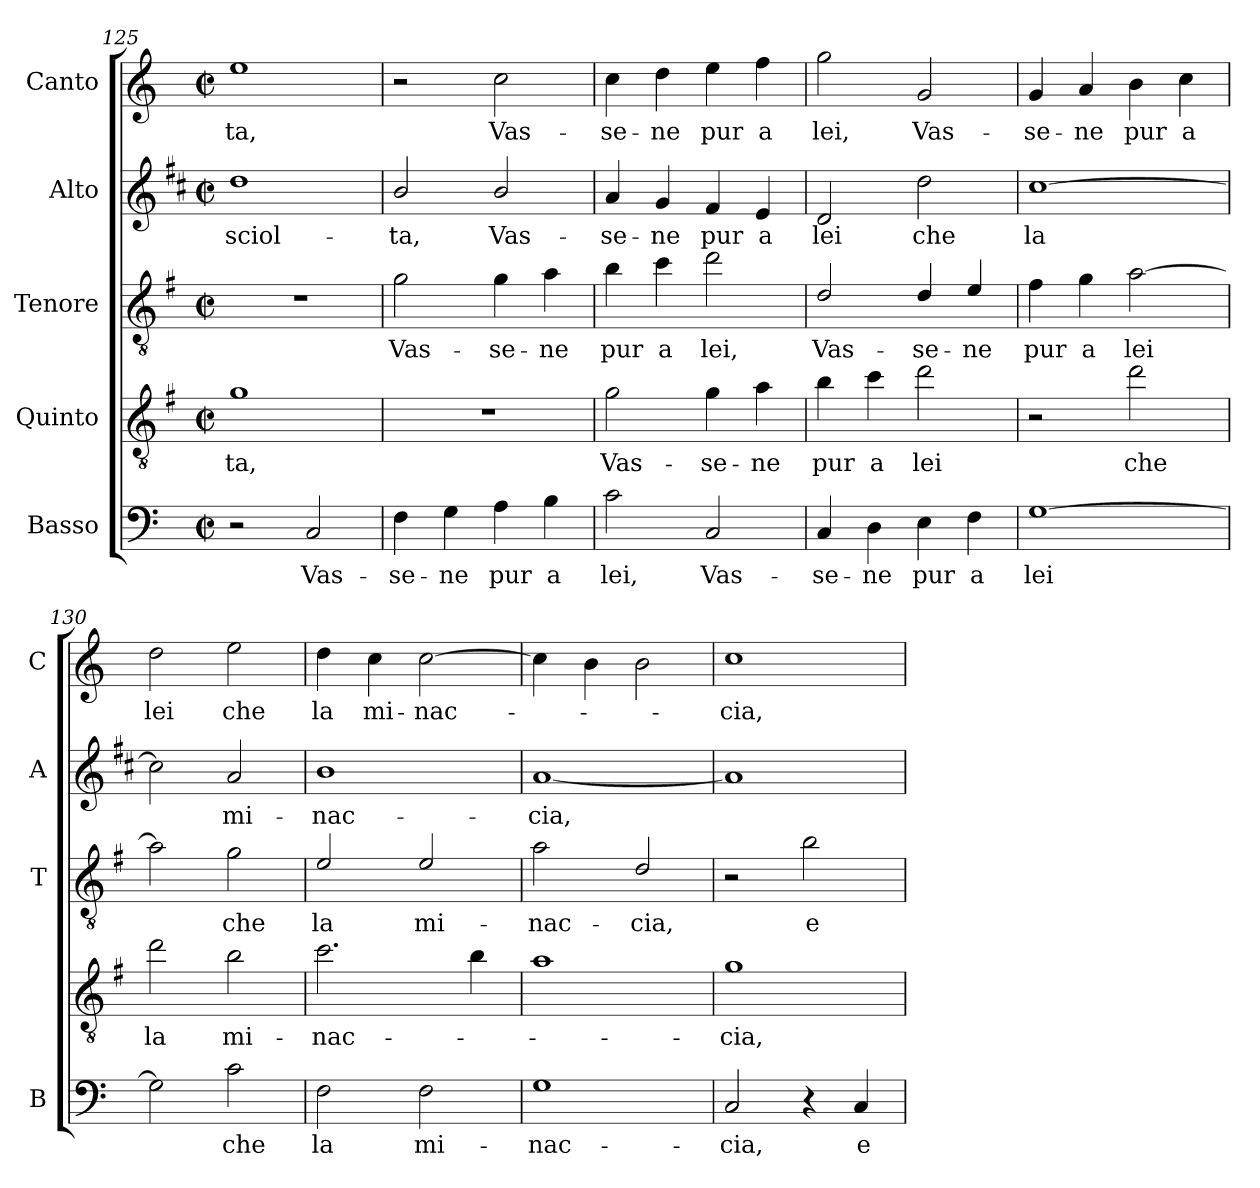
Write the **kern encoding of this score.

**kern	**text	**kern	**text	**kern	**text	**kern	**text	**kern	**text
*part5	*part5	*part4	*part4	*part3	*part3	*part2	*part2	*part1	*part1
*staff5	*staff5	*staff4	*staff4	*staff3	*staff3	*staff2	*staff2	*staff1	*staff1
*I"Basso	*	*I"Quinto	*	*I"Tenore	*	*I"Alto	*	*I"Canto	*
*I'B	*	*	*	*I'T	*	*I'A	*	*I'C	*
*clefF4	*	*clefGv2	*	*clefGv2	*	*clefG2	*	*clefG2	*
*	*	*ITrd4c7	*	*ITrd4c7	*	*ITrd1c2	*	*	*
*k[]	*	*k[]	*	*k[]	*	*k[]	*	*k[]	*
*C:	*	*C:	*	*C:	*	*C:	*	*C:	*
*M2/2	*	*M2/2	*	*M2/2	*	*M2/2	*	*M2/2	*
*met(c|)	*	*met(c|)	*	*met(c|)	*	*met(c|)	*	*met(c|)	*
=125	=125	=125	=125	=125	=125	=125	=125	=125	=125
!	!	!	!LO:LY:b	!	!	!	!	!	!
!	!	!	!	!	!	!	!LO:LY:b	!	!
!	!	!	!	!	!	!	!	!	!LO:LY:b
2r	.	1c	-ta,	1r	.	1cc	sciol-	1ee	-ta,
!	!LO:LY:b	!	!	!	!	!	!	!	!
2C/	Vas-	.	.	.	.	.	.	.	.
=126	=126	=126	=126	=126	=126	=126	=126	=126	=126
!	!LO:LY:b	!	!	!	!	!	!	!	!
!	!	!	!	!	!LO:LY:b	!	!	!	!
!	!	!	!	!	!	!	!LO:LY:b	!	!
4F\	-se-	1r	.	2c\	Vas-	2a/	-ta,	2r	.
!	!LO:LY:b	!	!	!	!	!	!	!	!
4G\	-ne	.	.	.	.	.	.	.	.
!	!LO:LY:b	!	!	!	!	!	!	!	!
!	!	!	!	!	!LO:LY:b	!	!	!	!
!	!	!	!	!	!	!	!LO:LY:b	!	!
!	!	!	!	!	!	!	!	!	!LO:LY:b
4A\	pur	.	.	4c\	-se-	2a/	Vas-	2cc\	Vas-
!	!LO:LY:b	!	!	!	!	!	!	!	!
!	!	!	!	!	!LO:LY:b	!	!	!	!
4B\	a	.	.	4d\	-ne	.	.	.	.
=127	=127	=127	=127	=127	=127	=127	=127	=127	=127
!	!LO:LY:b	!	!	!	!	!	!	!	!
!	!	!	!LO:LY:b	!	!	!	!	!	!
!	!	!	!	!	!LO:LY:b	!	!	!	!
!	!	!	!	!	!	!	!LO:LY:b	!	!
!	!	!	!	!	!	!	!	!	!LO:LY:b
2c\	lei,	2c\	Vas-	4e\	pur	4g/	-se-	4cc\	-se-
!	!	!	!	!	!LO:LY:b	!	!	!	!
!	!	!	!	!	!	!	!LO:LY:b	!	!
!	!	!	!	!	!	!	!	!	!LO:LY:b
.	.	.	.	4f\	a	4f/	-ne	4dd\	-ne
!	!LO:LY:b	!	!	!	!	!	!	!	!
!	!	!	!LO:LY:b	!	!	!	!	!	!
!	!	!	!	!	!LO:LY:b	!	!	!	!
!	!	!	!	!	!	!	!LO:LY:b	!	!
!	!	!	!	!	!	!	!	!	!LO:LY:b
2C/	Vas-	4c\	-se-	2g\	lei,	4e/	pur	4ee\	pur
!	!	!	!LO:LY:b	!	!	!	!	!	!
!	!	!	!	!	!	!	!LO:LY:b	!	!
!	!	!	!	!	!	!	!	!	!LO:LY:b
.	.	4d\	-ne	.	.	4d/	a	4ff\	a
=128	=128	=128	=128	=128	=128	=128	=128	=128	=128
!	!LO:LY:b	!	!	!	!	!	!	!	!
!	!	!	!LO:LY:b	!	!	!	!	!	!
!	!	!	!	!	!LO:LY:b	!	!	!	!
!	!	!	!	!	!	!	!LO:LY:b	!	!
!	!	!	!	!	!	!	!	!	!LO:LY:b
4C/	-se-	4e\	pur	2G/	Vas-	2c/	lei	2gg\	lei,
!	!LO:LY:b	!	!	!	!	!	!	!	!
!	!	!	!LO:LY:b	!	!	!	!	!	!
4D\	-ne	4f\	a	.	.	.	.	.	.
!	!LO:LY:b	!	!	!	!	!	!	!	!
!	!	!	!LO:LY:b	!	!	!	!	!	!
!	!	!	!	!	!LO:LY:b	!	!	!	!
!	!	!	!	!	!	!	!LO:LY:b	!	!
!	!	!	!	!	!	!	!	!	!LO:LY:b
4E\	pur	2g\	lei	4G/	-se-	2cc\	che	2g/	Vas-
!	!LO:LY:b	!	!	!	!	!	!	!	!
!	!	!	!	!	!LO:LY:b	!	!	!	!
4F\	a	.	.	4A/	-ne	.	.	.	.
!!LO:LB:g=z
=129	=129	=129	=129	=129	=129	=129	=129	=129	=129
!	!LO:LY:b	!	!	!	!	!	!	!	!
!	!	!	!	!	!LO:LY:b	!	!	!	!
!	!	!	!	!	!	!	!LO:LY:b	!	!
!	!	!	!	!	!	!	!	!	!LO:LY:b
[1G	lei	2r	.	4B\	pur	[1b	la	4g/	-se-
!	!	!	!	!	!LO:LY:b	!	!	!	!
!	!	!	!	!	!	!	!	!	!LO:LY:b
.	.	.	.	4c\	a	.	.	4a/	-ne
!	!	!	!LO:LY:b	!	!	!	!	!	!
!	!	!	!	!	!LO:LY:b	!	!	!	!
!	!	!	!	!	!	!	!	!	!LO:LY:b
.	.	2g\	che	[2d\	lei	.	.	4b\	pur
!	!	!	!	!	!	!	!	!	!LO:LY:b
.	.	.	.	.	.	.	.	4cc\	a
=130	=130	=130	=130	=130	=130	=130	=130	=130	=130
!	!	!	!LO:LY:b	!	!	!	!	!	!
!	!	!	!	!	!	!	!	!	!LO:LY:b
2G\]	.	2g\	la	2d\]	.	2b\]	.	2dd\	lei
!	!LO:LY:b	!	!	!	!	!	!	!	!
!	!	!	!LO:LY:b	!	!	!	!	!	!
!	!	!	!	!	!LO:LY:b	!	!	!	!
!	!	!	!	!	!	!	!LO:LY:b	!	!
!	!	!	!	!	!	!	!	!	!LO:LY:b
2c\	che	2e\	mi-	2c\	che	2g/	mi-	2ee\	che
=131	=131	=131	=131	=131	=131	=131	=131	=131	=131
!	!LO:LY:b	!	!	!	!	!	!	!	!
!	!	!	!LO:LY:b	!	!	!	!	!	!
!	!	!	!	!	!LO:LY:b	!	!	!	!
!	!	!	!	!	!	!	!LO:LY:b	!	!
!	!	!	!	!	!	!	!	!	!LO:LY:b
2F\	la	2.f\	-nac-	2A/	la	1a	-nac-	4dd\	la
!	!	!	!	!	!	!	!	!	!LO:LY:b
.	.	.	.	.	.	.	.	4cc\	mi-
!	!LO:LY:b	!	!	!	!	!	!	!	!
!	!	!	!	!	!LO:LY:b	!	!	!	!
!	!	!	!	!	!	!	!	!	!LO:LY:b
2F\	mi-	.	.	2A/	mi-	.	.	[2cc\	-nac-
.	.	4e\	.	.	.	.	.	.	.
=132	=132	=132	=132	=132	=132	=132	=132	=132	=132
!	!LO:LY:b	!	!	!	!	!	!	!	!
!	!	!	!	!	!LO:LY:b	!	!	!	!
!	!	!	!	!	!	!	!LO:LY:b	!	!
1G	-nac-	1d	.	2d\	-nac-	[1g	-cia,	4cc\]	.
.	.	.	.	.	.	.	.	4b\	.
!	!	!	!	!	!LO:LY:b	!	!	!	!
.	.	.	.	2G/	-cia,	.	.	2b\	.
=133	=133	=133	=133	=133	=133	=133	=133	=133	=133
!	!LO:LY:b	!	!	!	!	!	!	!	!
!	!	!	!LO:LY:b	!	!	!	!	!	!
!	!	!	!	!	!	!	!	!	!LO:LY:b
2C/	-cia,	1c	-cia,	2r	.	1g]	.	1cc	-cia,
!	!	!	!	!	!LO:LY:b	!	!	!	!
4r	.	.	.	2e\	e	.	.	.	.
!	!LO:LY:b	!	!	!	!	!	!	!	!
4C/	e	.	.	.	.	.	.	.	.
=	=	=	=	=	=	=	=	=	=
*-	*-	*-	*-	*-	*-	*-	*-	*-	*-
